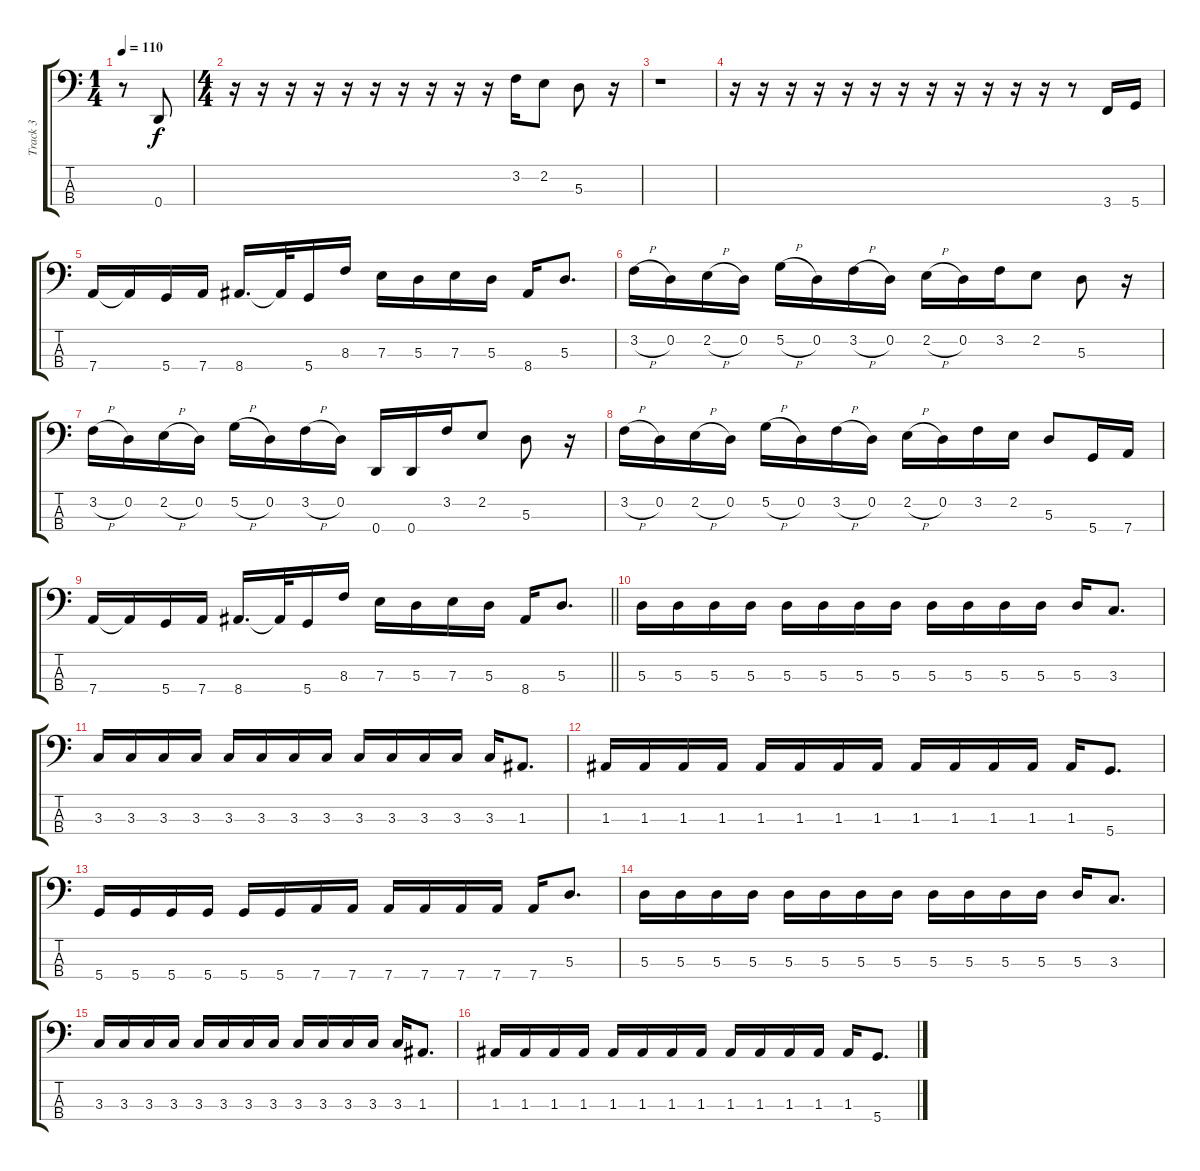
\track ("Track 3" "Track 3") {instrument electricbasspick}
\staff {score tabs}
\tuning (G2 D2 A1 D1) {hide}
\ts (1 4)
\tempo 110
\clef f4
\ks c
r.8{dy f instrument electricbasspick} 0.4.8 |
\ts (4 4)
r.16 r.16 r.16 r.16 r.16 r.16 r.16 r.16 r.16 r.16 3.2.16 2.2.8 5.3.8 r.16 |
r.1 |
r.16 r.16 r.16 r.16 r.16 r.16 r.16 r.16 r.16 r.16 r.16 r.16 r.8 3.4.16 5.4.16 |
7.4.16 7.4{t}.16 5.4.16 7.4.16 8.4.16{d} 8.4{t}.32 5.4.16 8.3.16 7.3.16 5.3.16 7.3.16 5.3.16 8.4.16 5.3.8{d} |
3.2{h}.16 0.2.16 2.2{h}.16 0.2.16 5.2{h}.16 0.2.16 3.2{h}.16 0.2.16 2.2{h}.16 0.2.16 3.2.16 2.2.8 5.3.8 r.16 |
3.2{h}.16 0.2.16 2.2{h}.16 0.2.16 5.2{h}.16 0.2.16 3.2{h}.16 0.2.16 0.4.16 0.4.16 3.2.16 2.2.8 5.3.8 r.16 |
3.2{h}.16 0.2.16 2.2{h}.16 0.2.16 5.2{h}.16 0.2.16 3.2{h}.16 0.2.16 2.2{h}.16 0.2.16 3.2.16 2.2.16 5.3.8 5.4.16 7.4.16 |
\barLineRight lightlight
7.4.16 7.4{t}.16 5.4.16 7.4.16 8.4.16{d} 8.4{t}.32 5.4.16 8.3.16 7.3.16 5.3.16 7.3.16 5.3.16 8.4.16 5.3.8{d} |
5.3.16 5.3.16 5.3.16 5.3.16 5.3.16 5.3.16 5.3.16 5.3.16 5.3.16 5.3.16 5.3.16 5.3.16 5.3.16 3.3.8{d} |
3.3.16 3.3.16 3.3.16 3.3.16 3.3.16 3.3.16 3.3.16 3.3.16 3.3.16 3.3.16 3.3.16 3.3.16 3.3.16 1.3.8{d} |
1.3.16 1.3.16 1.3.16 1.3.16 1.3.16 1.3.16 1.3.16 1.3.16 1.3.16 1.3.16 1.3.16 1.3.16 1.3.16 5.4.8{d} |
5.4.16 5.4.16 5.4.16 5.4.16 5.4.16 5.4.16 7.4.16 7.4.16 7.4.16 7.4.16 7.4.16 7.4.16 7.4.16 5.3.8{d} |
5.3.16 5.3.16 5.3.16 5.3.16 5.3.16 5.3.16 5.3.16 5.3.16 5.3.16 5.3.16 5.3.16 5.3.16 5.3.16 3.3.8{d} |
3.3.16 3.3.16 3.3.16 3.3.16 3.3.16 3.3.16 3.3.16 3.3.16 3.3.16 3.3.16 3.3.16 3.3.16 3.3.16 1.3.8{d} |
1.3.16 1.3.16 1.3.16 1.3.16 1.3.16 1.3.16 1.3.16 1.3.16 1.3.16 1.3.16 1.3.16 1.3.16 1.3.16 5.4.8{d}
